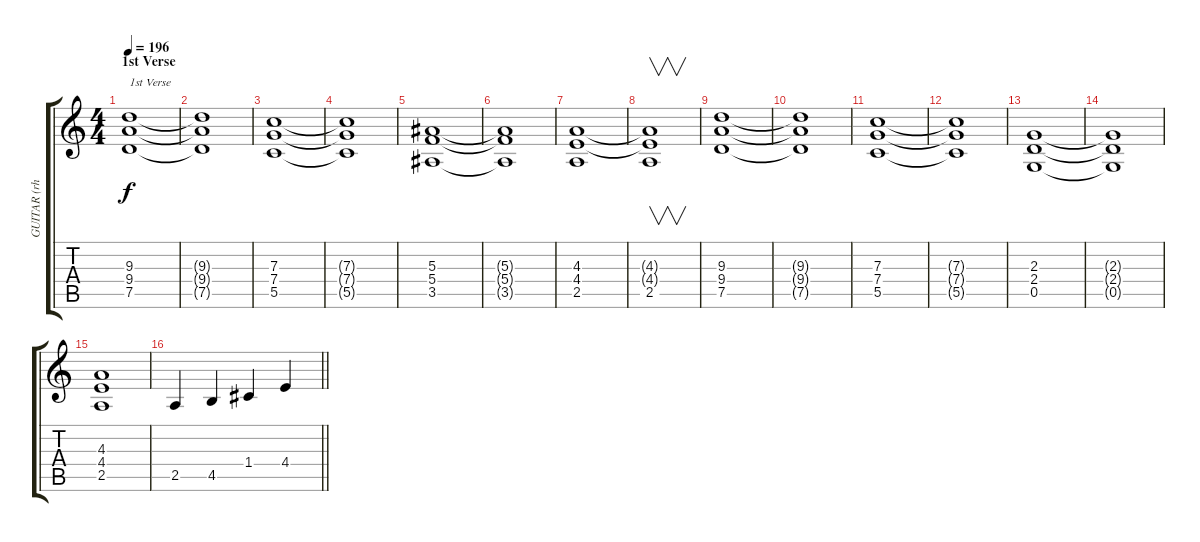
\track ("GUITAR (rhythm) " "GUITAR (rh") {instrument overdrivenguitar}
\staff {score tabs}
\tuning (D4 A3 F3 C3 G2 D2) {hide}
\ts (4 4)
\section ("" "1st Verse")
\tempo 196
\clef g2
\ks c
(9.3 9.4 7.5).1{txt "1st Verse" dy f} |
(9.3{t} 9.4{t} 7.5{t}).1 |
(7.3 7.4 5.5).1 |
(7.3{t} 7.4{t} 5.5{t}).1 |
(5.3 5.4 3.5).1 |
(5.3{t} 5.4{t} 3.5{t}).1 |
(4.3 4.4 2.5).1 |
(4.3{t} 4.4{t} 2.5).1{v} |
(9.3 9.4 7.5).1 |
(9.3{t} 9.4{t} 7.5{t}).1 |
(7.3 7.4 5.5).1 |
(7.3{t} 7.4{t} 5.5{t}).1 |
(2.3 2.4 0.5).1 |
(2.3{t} 2.4{t} 0.5{t}).1 |
(4.3 4.4 2.5).1 |
\barLineRight lightlight
2.5.4 4.5.4 1.4.4 4.4.4
